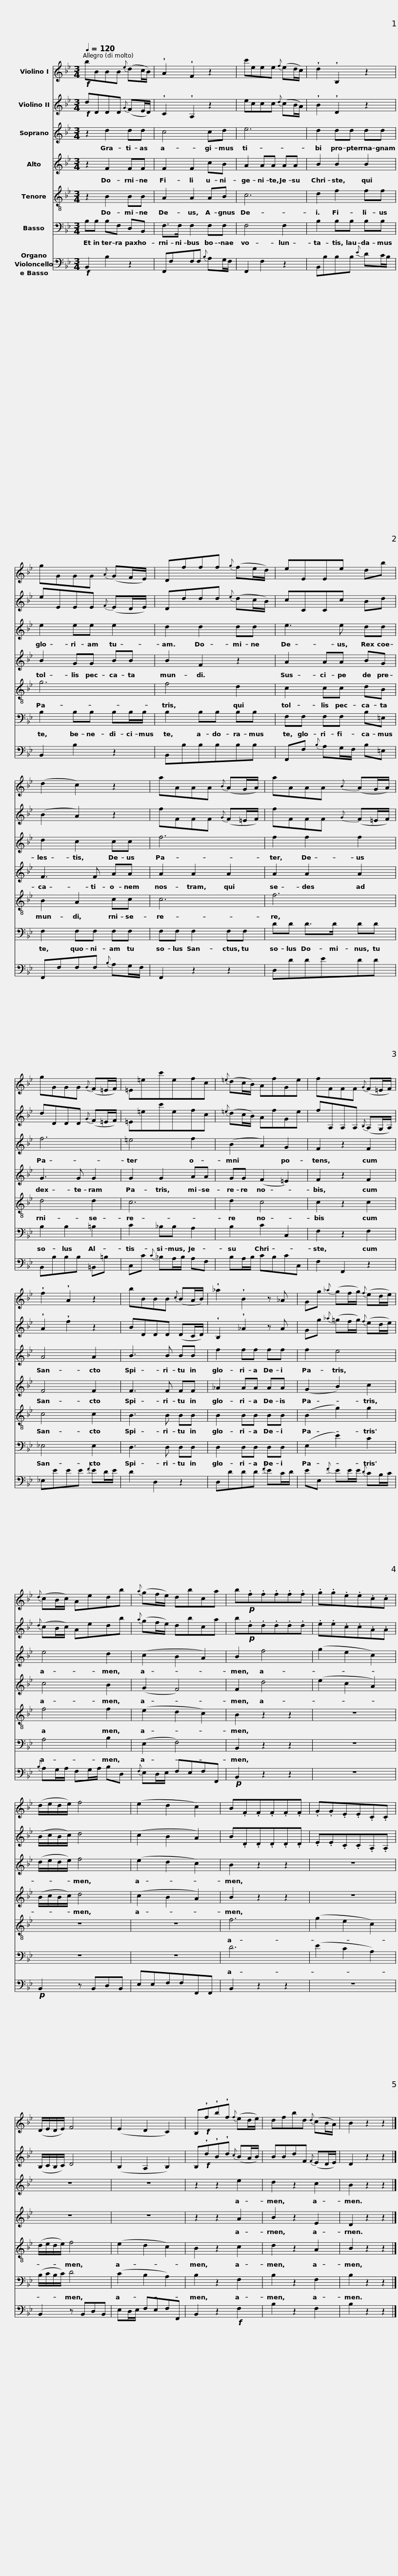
X:1
%%score 1 2 3 4 5 6 7
L:1/8
Q:1/4=120
M:3/4
I:linebreak $
K:Bb
V:1 treble
V:2 treble
V:3 treble
V:4 treble
V:5 treble-8
V:6 bass
V:7 bass
V:1
!f! bBBB{e} (dc/B/) | !wedge!A2 !wedge!F2 z2 | c'eee{f} (ed/c/) | !wedge!d2 !wedge!B,2 z2 |$ gGGG{A} (GF/E/) | %5
 Dfff{g} (fe/d/) | eEEe db | (d2 c2) z2 | aAAA{B} (AG/A/) |$ aAAA{B} (AG/A/) | %10
 gGGG{G} (F=E/F/) | =E=ec'efc |{=e} (dc/B/) AfGe | fFFF{G} (F=E/F/) |$ !wedge!f2 !wedge!A2 z2 | %15
 bBBB{c} (BA/B/) | !wedge!_a2 !wedge!B2 z _A | Gg{_a} (gf/g/){f} (ed/e/) |${d} (cB/c/) Aedb |{a} (gf/e/) dbca | %20
 b!p!.f.f.f.f.f | .g.g.e.e.c.c | (d/e/d/e/) f4 | (e2 d2 c2) |$ B.F.F.F.F.F | %25
 .G.G.E.E.C.C | (D/E/D/E/) F4 | (E2 D2 C2) | B,!f!!wedge!f!wedge!b!wedge!f{f} (ed/e/) | dfbd{d} (cB/A/) | %30
 B2 z2 z2 |] %31
V:2
!f! dDDD{G} (FE/D/) | !wedge!C2 !wedge!A,2 z2 | eccc{d} (cB/A/) | !wedge!B2 !wedge!D2 z2 |$ eEEE{F} (ED/E/) | %5
 Dddd{e} (dc/B/) | cCCc Bd | (B2 A2) z2 | fFFF{G} (F=E/F/) |$ fFFF{G} (F=E/F/) | %10
 dDDD{G} (F=E/F/) | =E=ec'efc |{=e} (dc/B/) AfGe | fA,A,A,{B,} (A,G,/A,/) |$ !wedge!A2 !wedge!f2 z2 | %15
 BDDD (DC/D/) | !wedge!B,2 !wedge!_A2 z A | Gg{_a} (=gf/g/){f} (ed/e/) |${d} (cB/c/) Aedb |{a} (gf/e/) dbca | %20
 b!p!.d.d.d.d.d | .e.e.c.c.A.A | (B/c/B/c/) d4 | (c2 B2 A2) |$ B.D.D.D.D.D | %25
 .E.E.C.C.A,.A, | (B,/C/B,/C/) D4 | (B,2 A,2 B,2) | B,!f!!wedge!d!wedge!B!wedge!d{c} (BA/B/) | BBdF{F} (ED/E/) | %30
 D2 z2 z2 |] %31
V:3
 z2 d2 dd | c4 cd | e6 | d2 dd dd |$ e2 ee e2 | %5
 d2 d2 dd | e3 e dd | d2 c2 cc | f6 |$ f2 f2 f2 | %10
 f6 | =e4 f2 | (B2 A2) G2 | F2 z2 F2 |$ A4 A2 | %15
 B3 B BB | f2 ff ff | f2 e4 |$ e4 d2 | (c2 B2 A2) | %20
 B2 f4 | (g2 e2 c2) | (d/e/d/e/) f4 | (e2 d2 c2) |$ B2 z2 z2 | %25
 z6 | z6 | z6 | z2 z2 e2 | d2 z2 c2 | %30
 B2 z2 z2 |] %31
V:4
 z2 F2 FF | F2 F2 cB | A2 AA AA | B2 B2 B2 |$ B2 GG BB | %5
 B2 F2 z2 | A2 AA BG | F3 F AA | A2 A2 A2 |$ A2 A2 A2 | %10
 G3 G G2 | G2 G2 AA | GG (F2 =E2) | F2 z2 F2 |$ F4 F2 | %15
 F3 F FF | _A2 AA AA | (G2 B2) c2 |$ c4 B2 | (G2 F4) | %20
 F2 d4 | (e2 c2 A2) | (B/c/B/c/) d4 | (c2 B2 A2) |$ B2 z2 z2 | %25
 z6 | z6 | z6 | z2 z2 A2 | B2 z2 E2 | %30
 D2 z2 z2 |] %31
V:5
 z2 B2 BB | A2 A2 AB | c6 | d2 f2 ff |$ g6 | %5
 f4 d2 | c2 cc dB | B2 A2 cc | c6 |$ f6 | %10
 d4 d2 | c6 | d2 c4 | c2 z2 c2 |$ c4 c2 | %15
 B3 B BB | B2 BB BB | (B2 g2) g2 |$ f4 f2 | (e2 d2 c2) | %20
 B2 z2 z2 | z6 | z6 | z6 |$ f6 | %25
 (g2 e2 c2) | (d/e/d/e/) f4 | (e2 d2 c2) | B2 z2 c2 | d2 z2 A2 | %30
 B2 z2 z2 |] %31
V:6
 B,B, B,F, D,B,, | F,>F, F,2 F,F, | F,4 F,2 | B,2 B,B, B,B, |$ B,2 B,B, B,B,/B,/ | %5
 B,2 B,B, B,B, | F,F, F,F, B,=E, | F,2 F,F, F,F, | F,F, F,2 F,F, |$ DD D>D DD | %10
 B,2 B,2 =B,2 | C2 _B,B, A,2 | B,2 C2 C,2 | F,2 z2 F,2 |$ _E,4 E,2 | %15
 D,3 D, D,D, | D,2 D,D, D,D, | (E,2 E2) C2 |$ A,4 B,2 | (E,2 F,4) | %20
 B,,2 z2 z2 | z6 | z6 | z6 |$ D6 | %25
 (E2 C2 A,2) | (B,/C/B,/C/) D4 | (C2 B,2 A,2) | B,2 z2 F,2 | B,2 z2 F,2 | %30
 B,2 z2 z2 |] %31
V:7
!f! B,,2 B,2 z2 | F,,F,F,F,{B,} A,G,/F,/ | F,,2 F,2 z2 | B,,B,B,B,{E} DC/B,/ |$ B,,2 B,2 z2 | %5
 B,,B,B,B,B,B, | F,,F,{B,} A,G,/F,/ B,=E, | F,,F,F,F,{B,} A,G,/F,/ | F,,2 z2 z2 |$ D,DDEDD | %10
 B,,B,B,B, =B,,=B, | C,C{C} _B,A,/B,/ A,F, | B,A,/B,/ CB,CC, | F,2 F,,2 z2 |$ _E,EEE{F} ED/E/ | %15
 D2 D,2 z2 | D,DDD{F} EC/D/ | EE,{F} EE/E/{D} CB,/C/ |${B,} A,G,/A,/ F,G,/A,/ B,D, |{F,} E,D,/E,/ F,E,F,F,, | %20
!p! B,,2 z2 z2 | z6 |!p! B,,2 z B,,D,B,, | E,E,F,F,F,,F,, |$ B,,2 z2 z2 | %25
 z6 | B,,2 z B,,D,B,, | E,D,/E,/ F,E,F,F,, | B,,2 z2!f! F,2 | B,2 z2 F,2 | %30
 B,2 z2 z2 |] %31
